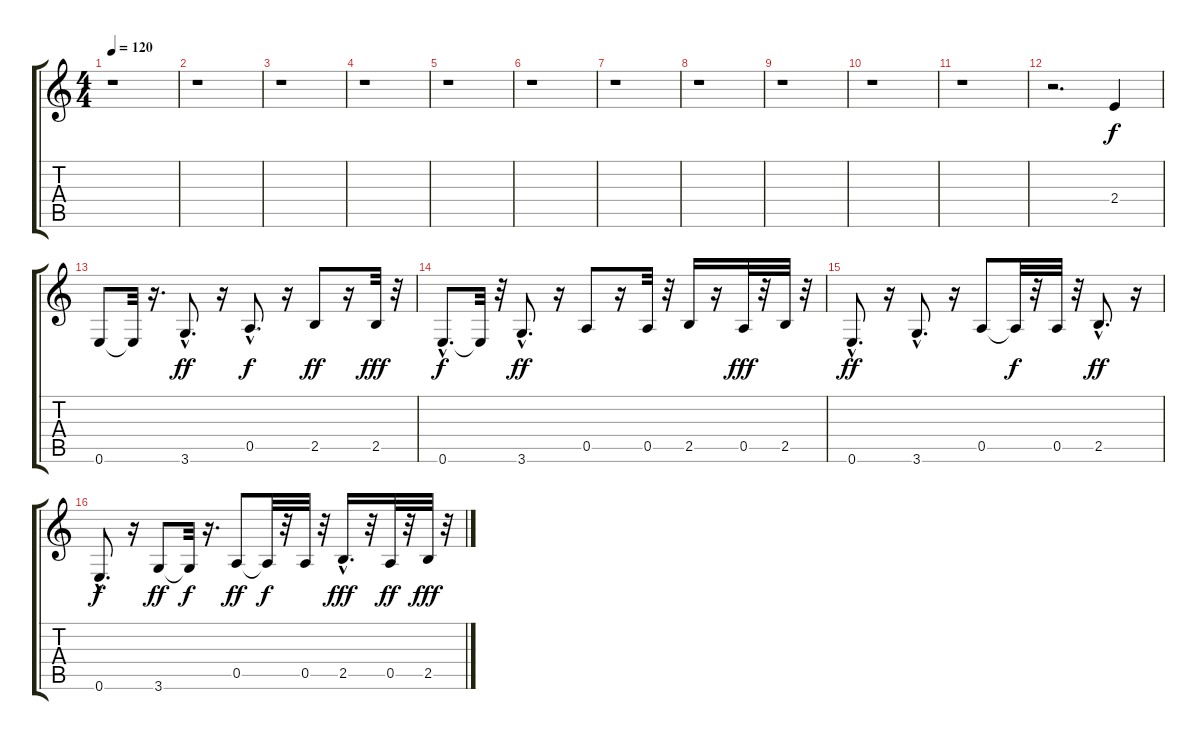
\track "" {instrument electricbassfinger}
\staff {score tabs}
\tuning (E4 B3 G3 D3 A2 E2) {hide}
\ts (4 4)
\tempo 120
\clef g2
\ks c
r.1{dy f instrument electricbassfinger} |
r.1 |
r.1 |
r.1 |
r.1 |
r.1 |
r.1 |
r.1 |
r.1 |
r.1 |
r.1 |
r.2{d} 2.4.4{balance 8} |
0.6.8 0.6{t}.32 r.16{d} 3.6{hac}.8{d dy ff} r.16 0.5{hac}.8{d dy f} r.16 2.5.8{dy ff} r.16 2.5.32{dy fff} r.32 |
0.6{hac}.8{d dy f} 0.6{t}.32 r.32 3.6{hac}.8{d dy ff} r.16 0.5.8 r.16 0.5.32 r.32 2.5.16 r.16 0.5.32{dy fff} r.32 2.5.32 r.32 |
0.6{hac}.8{d dy ff} r.16 3.6{hac}.8{d} r.16 0.5.8 0.5{t}.32{dy f} r.32 0.5.32 r.32 2.5{hac}.8{d dy ff} r.16 |
0.6{hac}.8{d dy f} r.16 3.6.8{dy ff} 3.6{t}.32{dy f} r.16{d} 0.5.8{dy ff} 0.5{t}.32{dy f} r.32 0.5.32 r.32 2.5{hac}.16{d dy fff} r.32 0.5.32{dy ff} r.32 2.5.32{dy fff} r.32
